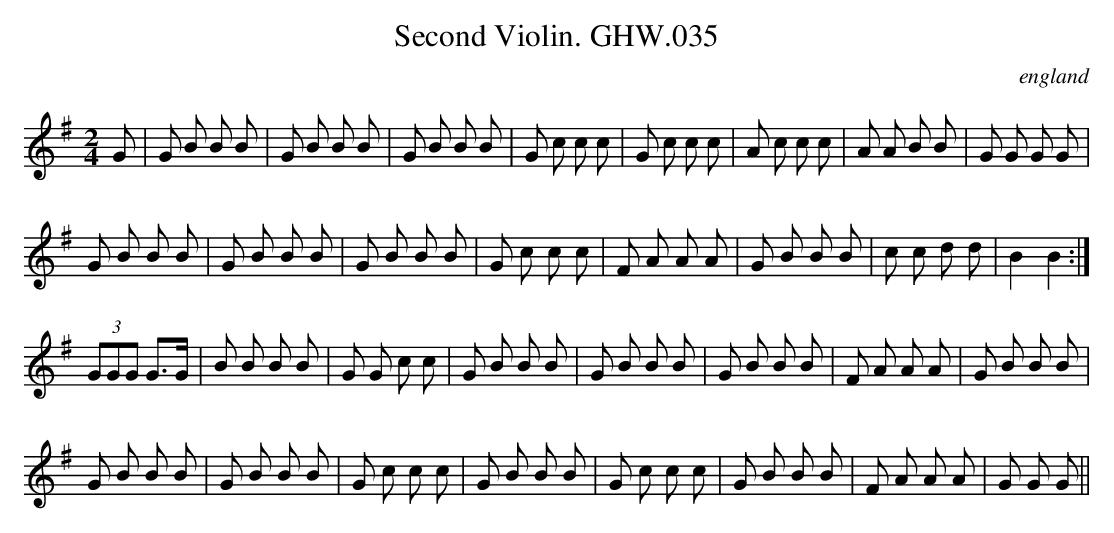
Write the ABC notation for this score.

X:1
T:Second Violin. GHW.035
O:england
M:2/4
L:1/8
K:G
G|G B B B |G B B B|G B B B |G c c c |G c c c |A c c c |A A B B|G G G G|
G B B B |G B B B|G B B B |G c c c|F A A A|G B B B |c c d d|B2 B2:|
(3GGG G>G|B B B B|G G c c|G B B B|G B B B|G B B B|F  A A A|G B B B|
G B B B|G B B B|G c c c |G B B B|G c c c|G B B B|F A A A|G G G||
